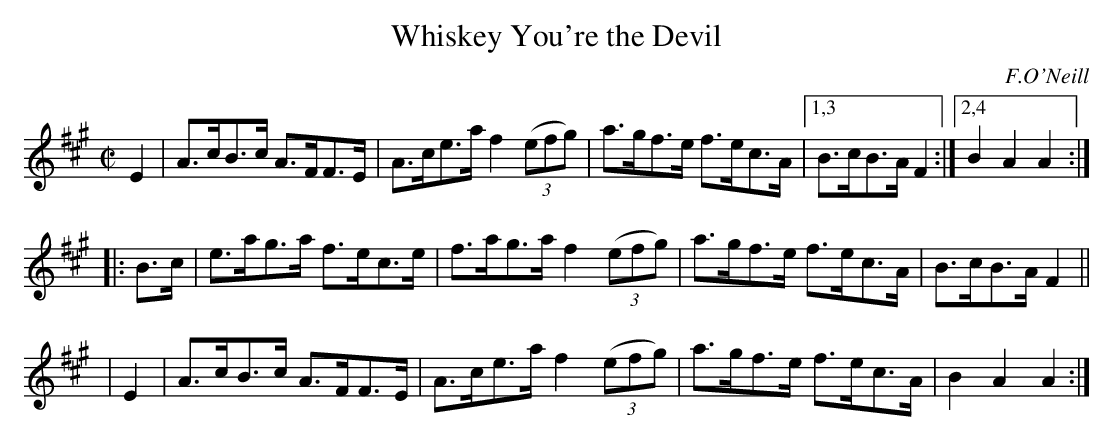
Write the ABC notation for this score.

X:1
T: Whiskey You're the Devil
O: F.O'Neill
M: C|
L: 1/8
K: A
E2 | A>cB>c A>FF>E | A>ce>a f2 (3(efg) | a>gf>e f>ec>A |[1,3 B>cB>A F2 :|[2,4 B2A2 A2 :|
|: B>c | e>ag>a f>ec>e | f>ag>a f2 (3(efg) | a>gf>e f>ec>A | B>cB>A F2 ||
|   E2 | A>cB>c A>FF>E | A>ce>a f2 (3(efg) | a>gf>e f>ec>A | B2A2   A2 :|
